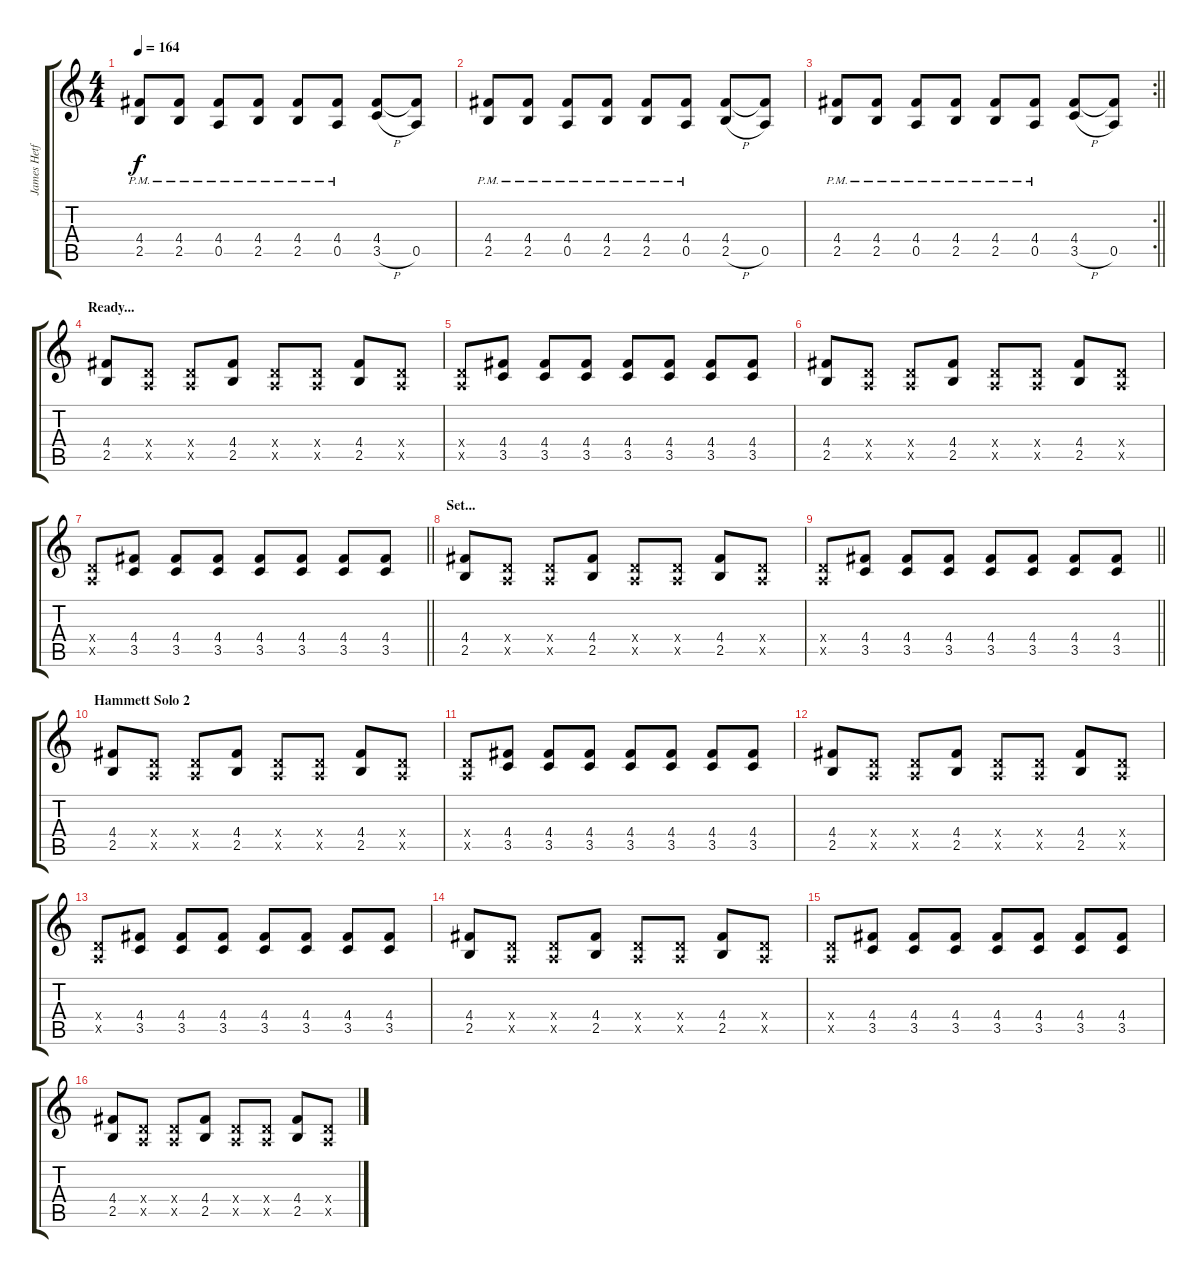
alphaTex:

\track ("James Hetfield" "James Hetf") {instrument distortionguitar}
\staff {score tabs}
\tuning (E4 B3 G3 D3 A2 E2) {hide}
\ts (4 4)
\tempo 164
\clef g2
\ks c
(4.4{pm} 2.5{pm}).8{dy f} (4.4{pm} 2.5{pm}).8 (4.4{pm} 0.5{pm}).8 (4.4{pm} 2.5{pm}).8 (4.4{pm} 2.5{pm}).8 (4.4{pm} 0.5{pm}).8 (4.4 3.5{h}).8 (4.4{t} 0.5).8 |
(4.4{pm} 2.5{pm}).8 (4.4{pm} 2.5{pm}).8 (4.4{pm} 0.5{pm}).8 (4.4{pm} 2.5{pm}).8 (4.4{pm} 2.5{pm}).8 (4.4{pm} 0.5{pm}).8 (4.4 2.5{h}).8 (4.4{t} 0.5).8 |
\rc 2
\barLineRight lightlight
(4.4{pm} 2.5{pm}).8 (4.4{pm} 2.5{pm}).8 (4.4{pm} 0.5{pm}).8 (4.4{pm} 2.5{pm}).8 (4.4{pm} 2.5{pm}).8 (4.4{pm} 0.5{pm}).8 (4.4 3.5{h}).8 (4.4{t} 0.5).8 |
\section ("" "Ready...")
(4.4 2.5).8 (0.4{x} 0.5{x}).8 (0.4{x} 0.5{x}).8 (4.4 2.5).8 (0.4{x} 0.5{x}).8 (0.4{x} 0.5{x}).8 (4.4 2.5).8 (0.4{x} 0.5{x}).8 |
(0.4{x} 0.5{x}).8 (4.4 3.5).8 (4.4 3.5).8 (4.4 3.5).8 (4.4 3.5).8 (4.4 3.5).8 (4.4 3.5).8 (4.4 3.5).8 |
(4.4 2.5).8 (0.4{x} 0.5{x}).8 (0.4{x} 0.5{x}).8 (4.4 2.5).8 (0.4{x} 0.5{x}).8 (0.4{x} 0.5{x}).8 (4.4 2.5).8 (0.4{x} 0.5{x}).8 |
\barLineRight lightlight
(0.4{x} 0.5{x}).8 (4.4 3.5).8 (4.4 3.5).8 (4.4 3.5).8 (4.4 3.5).8 (4.4 3.5).8 (4.4 3.5).8 (4.4 3.5).8 |
\section ("" "Set...")
(4.4 2.5).8 (0.4{x} 0.5{x}).8 (0.4{x} 0.5{x}).8 (4.4 2.5).8 (0.4{x} 0.5{x}).8 (0.4{x} 0.5{x}).8 (4.4 2.5).8 (0.4{x} 0.5{x}).8 |
\barLineRight lightlight
(0.4{x} 0.5{x}).8 (4.4 3.5).8 (4.4 3.5).8 (4.4 3.5).8 (4.4 3.5).8 (4.4 3.5).8 (4.4 3.5).8 (4.4 3.5).8 |
\section ("" "Hammett Solo 2")
(4.4 2.5).8 (0.4{x} 0.5{x}).8 (0.4{x} 0.5{x}).8 (4.4 2.5).8 (0.4{x} 0.5{x}).8 (0.4{x} 0.5{x}).8 (4.4 2.5).8 (0.4{x} 0.5{x}).8 |
(0.4{x} 0.5{x}).8 (4.4 3.5).8 (4.4 3.5).8 (4.4 3.5).8 (4.4 3.5).8 (4.4 3.5).8 (4.4 3.5).8 (4.4 3.5).8 |
(4.4 2.5).8 (0.4{x} 0.5{x}).8 (0.4{x} 0.5{x}).8 (4.4 2.5).8 (0.4{x} 0.5{x}).8 (0.4{x} 0.5{x}).8 (4.4 2.5).8 (0.4{x} 0.5{x}).8 |
(0.4{x} 0.5{x}).8 (4.4 3.5).8 (4.4 3.5).8 (4.4 3.5).8 (4.4 3.5).8 (4.4 3.5).8 (4.4 3.5).8 (4.4 3.5).8 |
(4.4 2.5).8 (0.4{x} 0.5{x}).8 (0.4{x} 0.5{x}).8 (4.4 2.5).8 (0.4{x} 0.5{x}).8 (0.4{x} 0.5{x}).8 (4.4 2.5).8 (0.4{x} 0.5{x}).8 |
(0.4{x} 0.5{x}).8 (4.4 3.5).8 (4.4 3.5).8 (4.4 3.5).8 (4.4 3.5).8 (4.4 3.5).8 (4.4 3.5).8 (4.4 3.5).8 |
(4.4 2.5).8 (0.4{x} 0.5{x}).8 (0.4{x} 0.5{x}).8 (4.4 2.5).8 (0.4{x} 0.5{x}).8 (0.4{x} 0.5{x}).8 (4.4 2.5).8 (0.4{x} 0.5{x}).8
